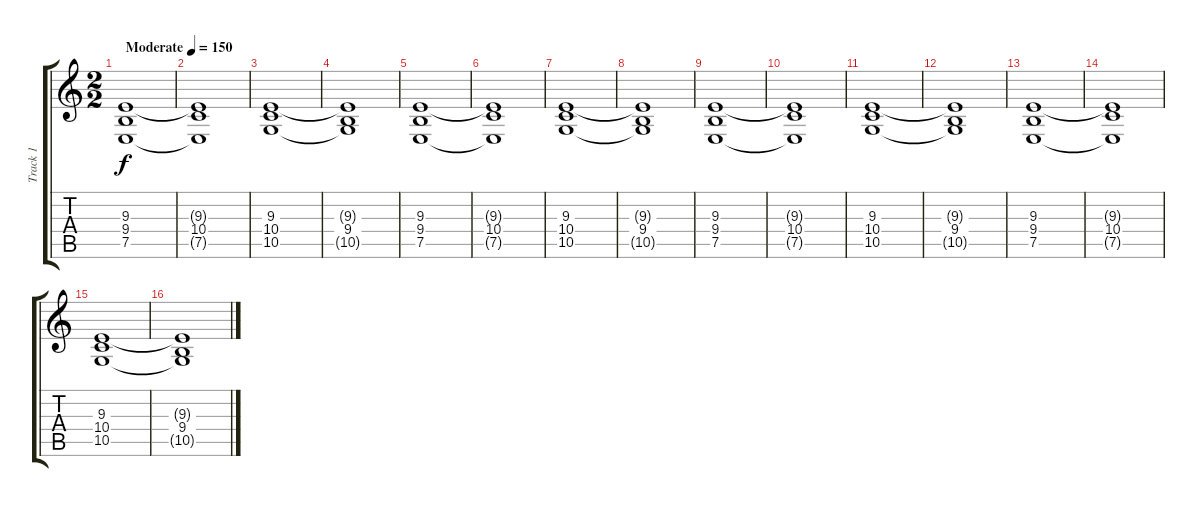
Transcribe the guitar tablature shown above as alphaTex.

\track ("Track 1" "Track 1") {instrument rockorgan}
\staff {score tabs}
\tuning (E4 B3 G3 D3 A2 E2) {hide}
\ts (2 2)
\tempo (150 "Moderate")
\clef g2
\ks c
(9.3 9.4 7.5).1{dy f instrument rockorgan} |
(9.3{t} 10.4 7.5{t}).1 |
(9.3 10.4 10.5).1 |
(9.3{t} 9.4 10.5{t}).1 |
(9.3 9.4 7.5).1 |
(9.3{t} 10.4 7.5{t}).1 |
(9.3 10.4 10.5).1 |
(9.3{t} 9.4 10.5{t}).1 |
(9.3 9.4 7.5).1 |
(9.3{t} 10.4 7.5{t}).1 |
(9.3 10.4 10.5).1 |
(9.3{t} 9.4 10.5{t}).1 |
(9.3 9.4 7.5).1 |
(9.3{t} 10.4 7.5{t}).1 |
(9.3 10.4 10.5).1 |
(9.3{t} 9.4 10.5{t}).1
